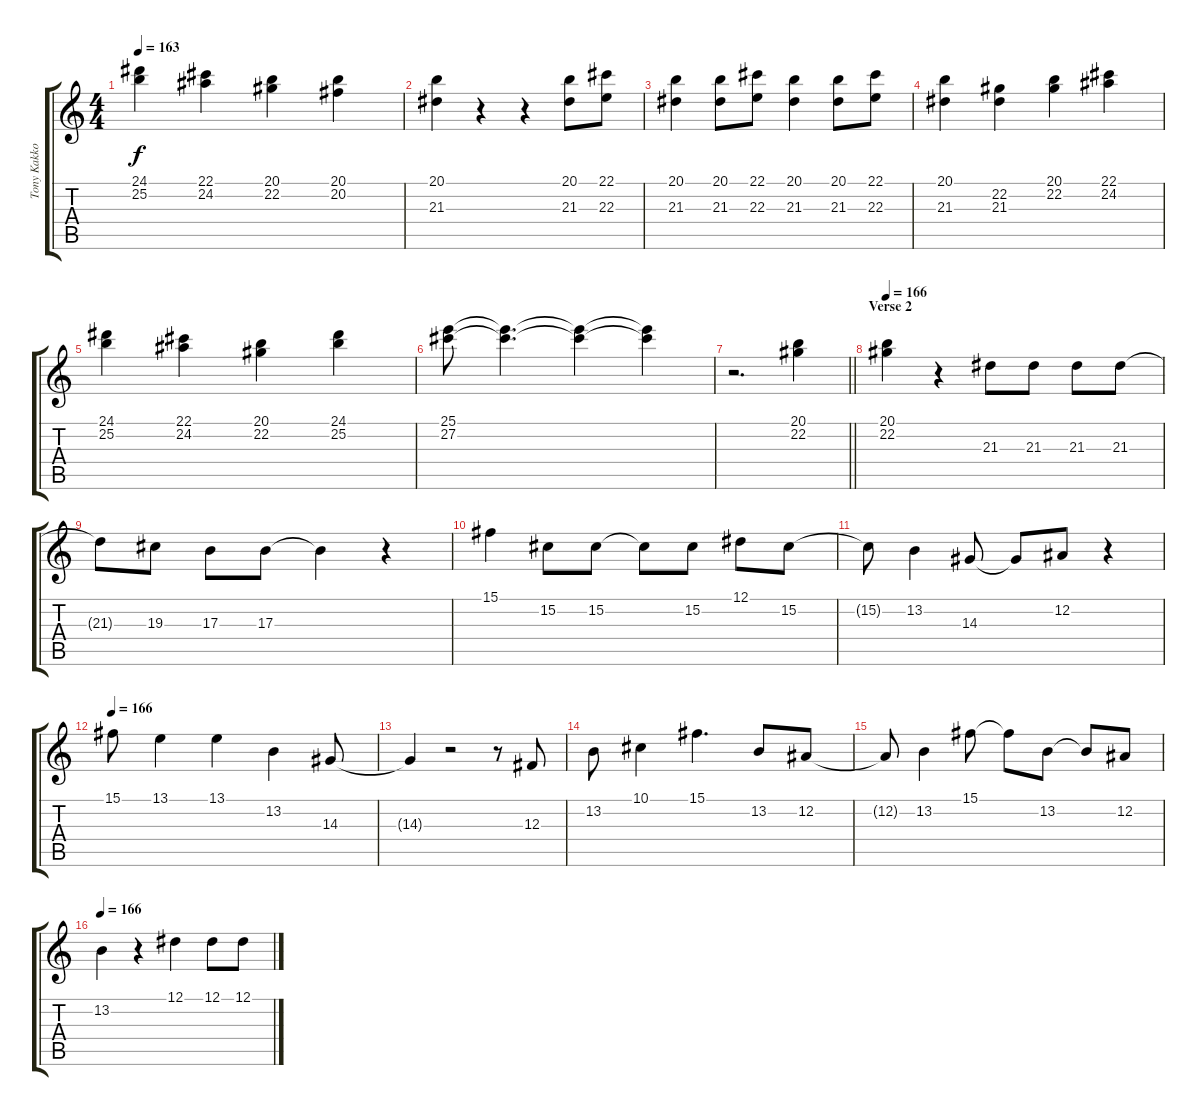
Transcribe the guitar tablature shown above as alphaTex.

\track ("Tony Kakko" "Tony Kakko") {mute instrument lead1square}
\staff {score tabs}
\tuning (Eb4 Bb3 Gb3 Db3 Ab2 Eb2) {hide}
\ts (4 4)
\tempo 163
\clef g2
\ks c
(24.1 25.2).4{dy f} (22.1 24.2).4 (20.1 22.2).4 (20.1 20.2).4 |
(20.1 21.3).4 r.4 r.4 (20.1 21.3).8 (22.1 22.3).8 |
(20.1 21.3).4 (20.1 21.3).8 (22.1 22.3).8 (20.1 21.3).4 (20.1 21.3).8 (22.1 22.3).8 |
(20.1 21.3).4 (22.2 21.3).4 (20.1 22.2).4 (22.1 24.2).4 |
(24.1 25.2).4 (22.1 24.2).4 (20.1 22.2).4 (24.1 25.2).4 |
(25.1 27.2).8 (25.1{t} 27.2{t}).4{d volume 10} (25.1{t} 27.2{t}).4 (25.1{t} 27.2{t}).4 |
\barLineRight lightlight
r.2{d volume 16} (20.1 22.2).4 |
\section ("" "Verse 2")
\tempo 163
\tempo 166
(20.1 22.2).4 r.4 21.3.8 21.3.8 21.3.8 21.3.8 |
21.3{t}.8 19.3.8 17.3.8 17.3.8 17.3{t}.4 r.4 |
15.1.4 15.2.8 15.2.8 15.2{t}.8 15.2.8 12.1.8 15.2.8 |
15.2{t}.8 13.2.4 14.3.8 14.3{t}.8 12.2.8 r.4 |
\tempo 166
15.1.8 13.1.4 13.1.4 13.2.4 14.3.8 |
14.3{t}.4 r.2 r.8 12.3.8 |
13.2.8 10.1.4 15.1.4{d} 13.2.8 12.2.8 |
12.2{t}.8 13.2.4 15.1.8 15.1{t}.8 13.2.8 13.2{t}.8 12.2.8 |
\tempo 166
13.2.4 r.4 12.1.4 12.1.8 12.1.8
